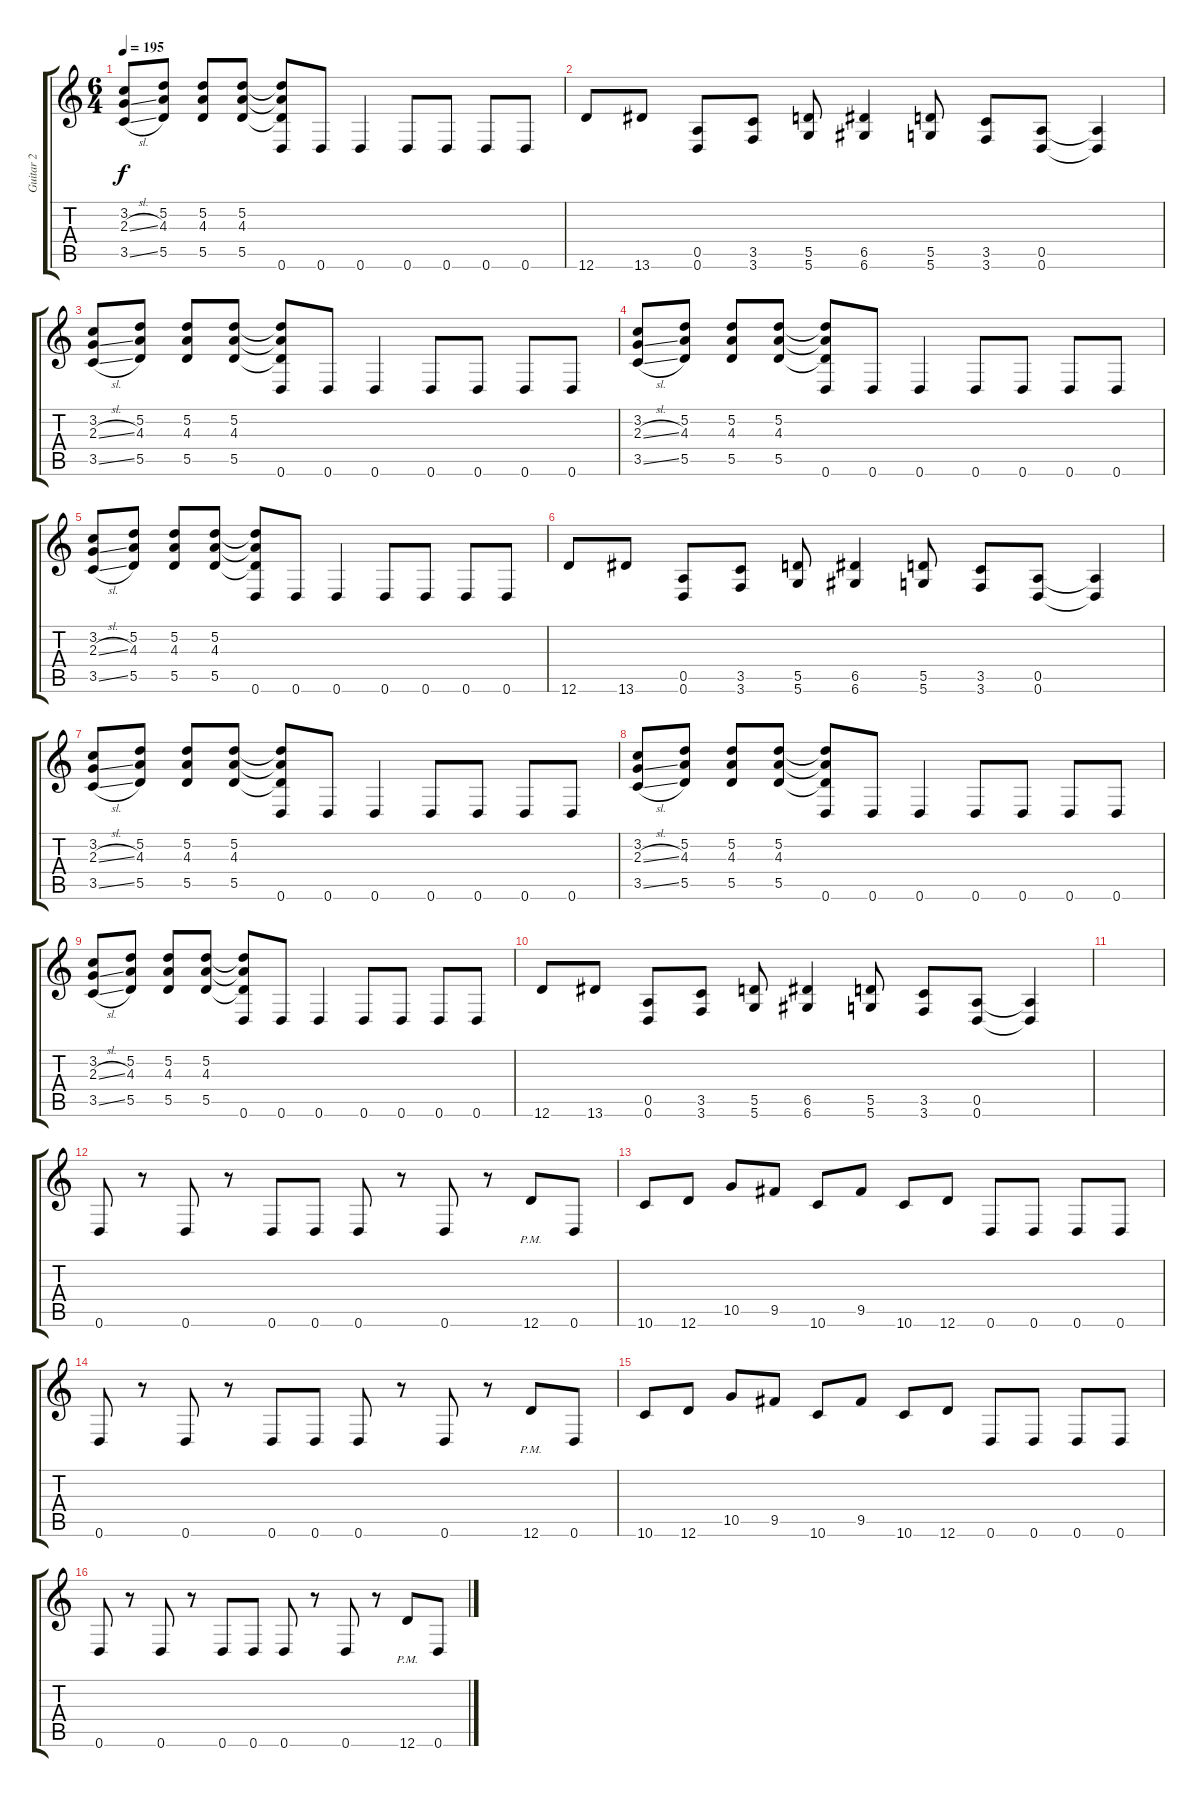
\track ("Guitar 2" "Guitar 2") {instrument distortionguitar}
\staff {score tabs}
\tuning (D4 A3 F3 D3 A2 D2) {hide}
\ts (6 4)
\tempo 195
\clef g2
\ks c
(3.2 2.3{sl} 3.5{sl}).8{dy f} (5.2 4.3 5.5).8 (5.2 4.3 5.5).8 (5.2 4.3 5.5).8 (5.2{t} 4.3{t} 5.5{t} 0.6).8 0.6.8 0.6.4 0.6.8 0.6.8 0.6.8 0.6.8 |
12.6.8 13.6.8 (0.5 0.6).8 (3.5 3.6).8 (5.5 5.6).8 (6.5 6.6).4 (5.5 5.6).8 (3.5 3.6).8 (0.5 0.6).8 (0.5{t} 0.6{t}).4 |
(3.2 2.3{sl} 3.5{sl}).8 (5.2 4.3 5.5).8 (5.2 4.3 5.5).8 (5.2 4.3 5.5).8 (5.2{t} 4.3{t} 5.5{t} 0.6).8 0.6.8 0.6.4 0.6.8 0.6.8 0.6.8 0.6.8 |
(3.2 2.3{sl} 3.5{sl}).8 (5.2 4.3 5.5).8 (5.2 4.3 5.5).8 (5.2 4.3 5.5).8 (5.2{t} 4.3{t} 5.5{t} 0.6).8 0.6.8 0.6.4 0.6.8 0.6.8 0.6.8 0.6.8 |
(3.2 2.3{sl} 3.5{sl}).8 (5.2 4.3 5.5).8 (5.2 4.3 5.5).8 (5.2 4.3 5.5).8 (5.2{t} 4.3{t} 5.5{t} 0.6).8 0.6.8 0.6.4 0.6.8 0.6.8 0.6.8 0.6.8 |
12.6.8 13.6.8 (0.5 0.6).8 (3.5 3.6).8 (5.5 5.6).8 (6.5 6.6).4 (5.5 5.6).8 (3.5 3.6).8 (0.5 0.6).8 (0.5{t} 0.6{t}).4 |
(3.2 2.3{sl} 3.5{sl}).8 (5.2 4.3 5.5).8 (5.2 4.3 5.5).8 (5.2 4.3 5.5).8 (5.2{t} 4.3{t} 5.5{t} 0.6).8 0.6.8 0.6.4 0.6.8 0.6.8 0.6.8 0.6.8 |
(3.2 2.3{sl} 3.5{sl}).8 (5.2 4.3 5.5).8 (5.2 4.3 5.5).8 (5.2 4.3 5.5).8 (5.2{t} 4.3{t} 5.5{t} 0.6).8 0.6.8 0.6.4 0.6.8 0.6.8 0.6.8 0.6.8 |
(3.2 2.3{sl} 3.5{sl}).8 (5.2 4.3 5.5).8 (5.2 4.3 5.5).8 (5.2 4.3 5.5).8 (5.2{t} 4.3{t} 5.5{t} 0.6).8 0.6.8 0.6.4 0.6.8 0.6.8 0.6.8 0.6.8 |
12.6.8 13.6.8 (0.5 0.6).8 (3.5 3.6).8 (5.5 5.6).8 (6.5 6.6).4 (5.5 5.6).8 (3.5 3.6).8 (0.5 0.6).8 (0.5{t} 0.6{t}).4 |
|
0.6.8{volume 16 balance 11} r.8 0.6.8 r.8 0.6.8 0.6.8 0.6.8 r.8 0.6.8 r.8 12.6{pm}.8 0.6.8 |
10.6.8 12.6.8 10.5.8 9.5.8 10.6.8 9.5.8 10.6.8 12.6.8 0.6.8 0.6.8 0.6.8 0.6.8 |
0.6.8 r.8 0.6.8 r.8 0.6.8 0.6.8 0.6.8 r.8 0.6.8 r.8 12.6{pm}.8 0.6.8 |
10.6.8 12.6.8 10.5.8 9.5.8 10.6.8 9.5.8 10.6.8 12.6.8 0.6.8 0.6.8 0.6.8 0.6.8 |
0.6.8 r.8 0.6.8 r.8 0.6.8 0.6.8 0.6.8 r.8 0.6.8 r.8 12.6{pm}.8 0.6.8
